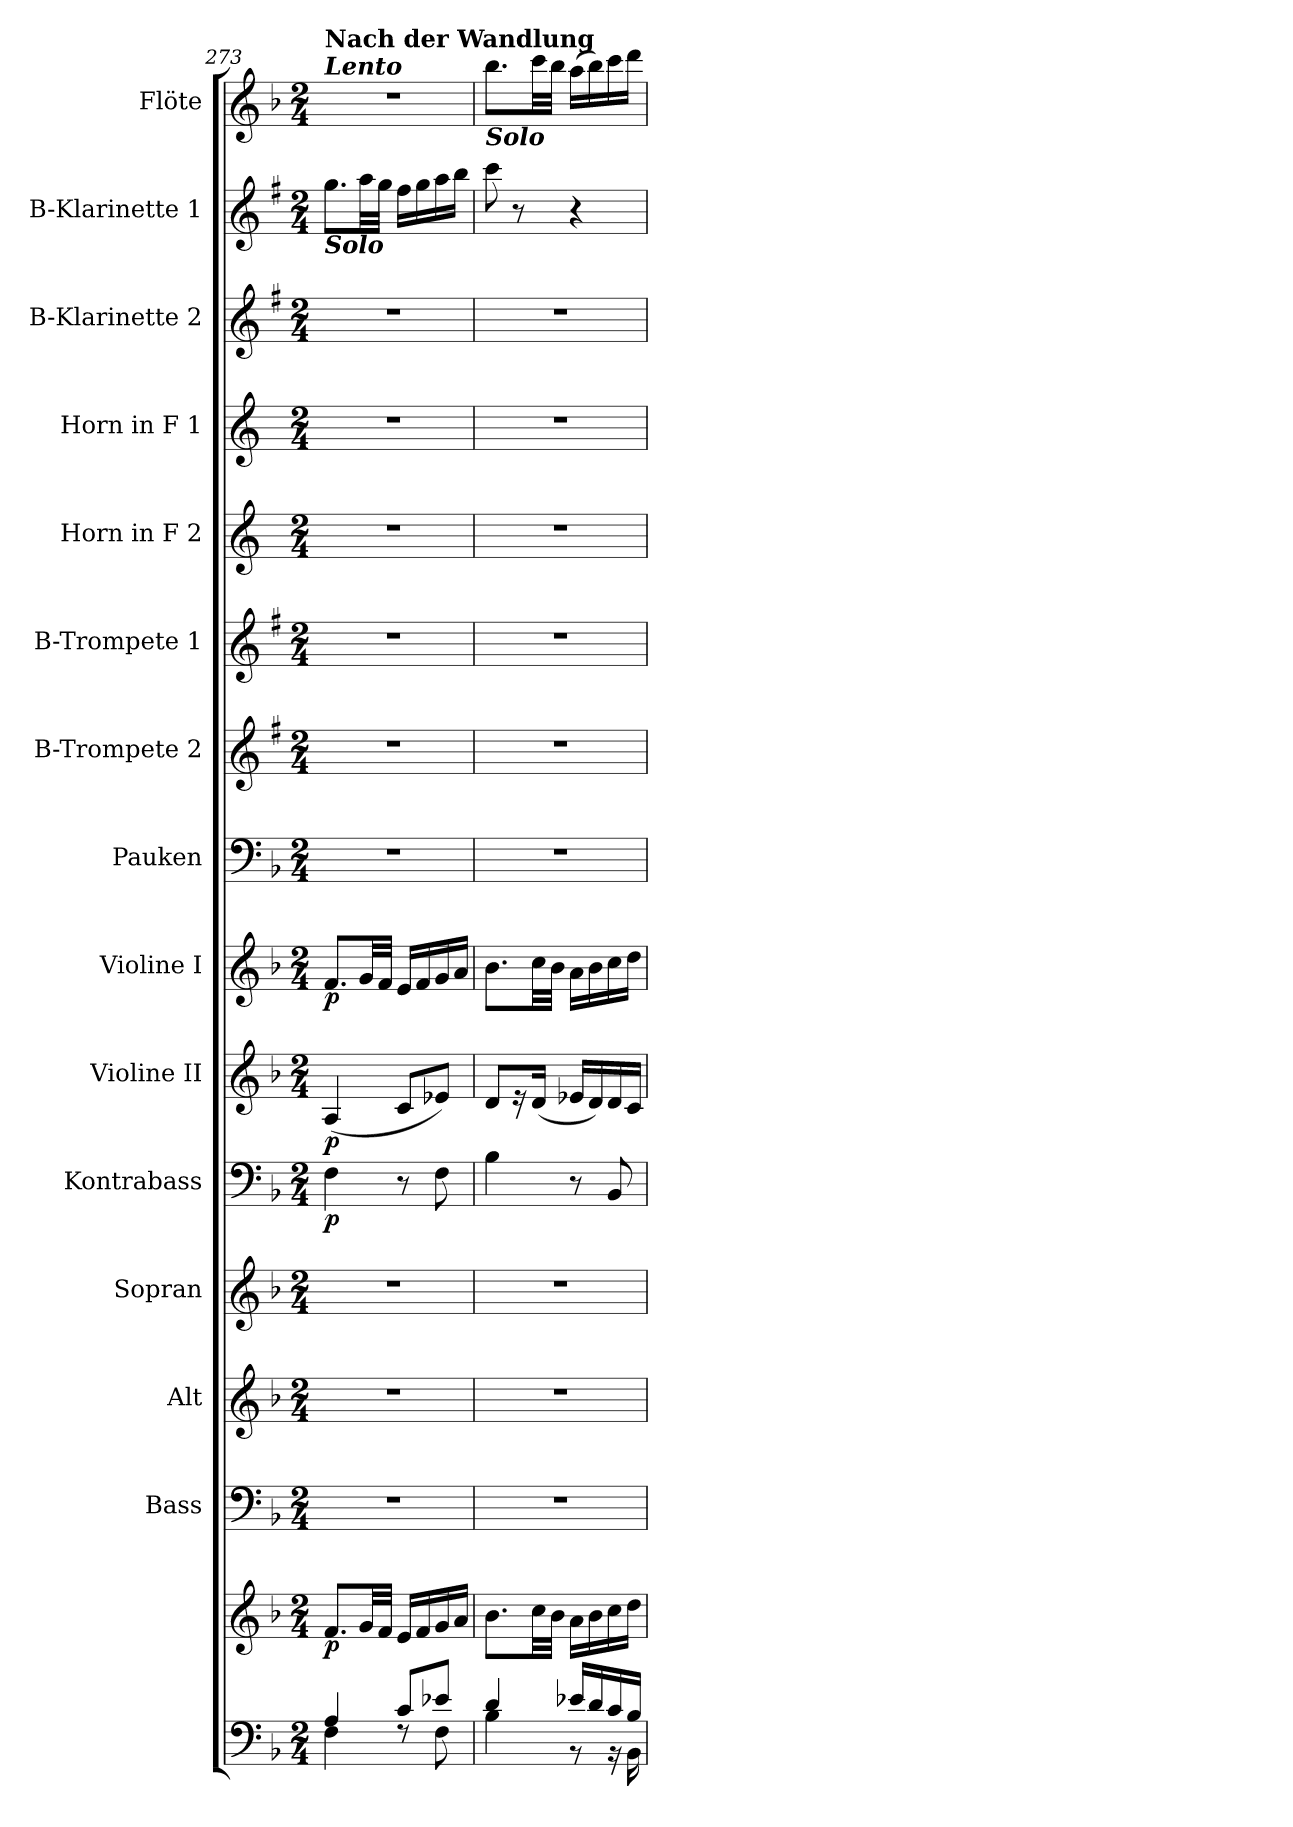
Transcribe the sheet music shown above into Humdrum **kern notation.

**kern	**kern	**dynam	**kern	**kern	**kern	**kern	**dynam	**kern	**dynam	**kern	**dynam	**kern	**kern	**kern	**kern	**kern	**kern	**kern	**kern
*part15	*part15	*part15	*part14	*part13	*part12	*part11	*part11	*part10	*part10	*part9	*part9	*part8	*part7	*part6	*part5	*part4	*part3	*part2	*part1
*staff16	*staff15	*staff15/16	*staff14	*staff13	*staff12	*staff11	*staff11	*staff10	*staff10	*staff9	*staff9	*staff8	*staff7	*staff6	*staff5	*staff4	*staff3	*staff2	*staff1
*	*	*	*I"Bass	*I"Alt	*I"Sopran	*I"Kontrabass	*	*I"Violine II	*	*I"Violine I	*	*I"Pauken	*I"B-Trompete 2	*I"B-Trompete 1	*I"Horn in F 2	*I"Horn in F 1	*I"B-Klarinette 2	*I"B-Klarinette 1	*I"Flöte
*	*	*	*I'B.	*I'A.	*I'S.	*I'Kb.	*	*I'Vl. II	*	*I'Vl. I	*	*I'Pk.	*I'B Trp. 2	*I'B Trp. 1	*	*	*I'B Kl. 2	*I'B Kl. 1	*I'Fl.
!!LO:PB:g=z
*clefF4	*clefG2	*	*clefF4	*clefG2	*clefG2	*clefF4	*	*clefG2	*	*clefG2	*	*clefF4	*clefG2	*clefG2	*clefG2	*clefG2	*clefG2	*clefG2	*clefG2
*	*	*	*	*	*	*ITrd7c12	*	*	*	*	*	*	*ITrd1c2	*ITrd1c2	*ITrd4c7	*ITrd4c7	*ITrd1c2	*ITrd1c2	*
*k[b-]	*k[b-]	*	*k[b-]	*k[b-]	*k[b-]	*k[b-]	*	*k[b-]	*	*k[b-]	*	*k[b-]	*k[b-]	*k[b-]	*k[b-]	*k[b-]	*k[b-]	*k[b-]	*k[b-]
*F:	*F:	*	*F:	*F:	*F:	*F:	*	*F:	*	*F:	*	*F:	*F:	*F:	*F:	*F:	*F:	*F:	*F:
*M2/4	*M2/4	*	*M2/4	*M2/4	*M2/4	*M2/4	*	*M2/4	*	*M2/4	*	*M2/4	*M2/4	*M2/4	*M2/4	*M2/4	*M2/4	*M2/4	*M2/4
=273	=273	=273	=273	=273	=273	=273	=273	=273	=273	=273	=273	=273	=273	=273	=273	=273	=273	=273	=273
*^	*	*	*	*	*	*	*	*	*	*	*	*	*	*	*	*	*	*	*
!	!	!	!	!	!	!	!	!	!	!	!	!	!	!	!	!	!	!	!	!LO:TX:a:Bi:t=Lento
!	!	!	!	!	!	!	!	!	!	!	!	!	!	!	!	!	!	!	!	!LO:TX:a:B:t=Nach der Wandlung
!	!	!	!	!	!	!	!	!	!	!	!	!	!	!	!	!	!	!	!LO:TX:b:Bi:t=Solo	!
!	!	!	!LO:DY:b	!	!	!	!	!LO:DY:b	!	!LO:DY:b	!	!LO:DY:b	!	!	!	!	!	!	!	!
4A/	4F\	8.f/L	p	2r	2r	2r	4FF\	p	(<4A/	p	8.f/L	p	2r	2r	2r	2r	2r	2r	8.ff\L	2r
.	.	32g/LL	.	.	.	.	.	.	.	.	32g/LL	.	.	.	.	.	.	.	32gg\LL	.
.	.	32f/JJJ	.	.	.	.	.	.	.	.	32f/JJJ	.	.	.	.	.	.	.	32ff\JJJ	.
8c/L	8rE	16e/LL	.	.	.	.	8r	.	8c/L	.	16e/LL	.	.	.	.	.	.	.	16ee\LL	.
.	.	16f/	.	.	.	.	.	.	.	.	16f/	.	.	.	.	.	.	.	16ff\	.
8e-X/J	8F\	16g/	.	.	.	.	8FF\	.	8e-X/J)	.	16g/	.	.	.	.	.	.	.	16gg\	.
.	.	16a/JJ	.	.	.	.	.	.	.	.	16a/JJ	.	.	.	.	.	.	.	16aa\JJ	.
=274	=274	=274	=274	=274	=274	=274	=274	=274	=274	=274	=274	=274	=274	=274	=274	=274	=274	=274	=274	=274
!	!	!	!	!	!	!	!	!	!	!	!	!	!	!	!	!	!	!	!	!LO:TX:b:Bi:t=Solo
4d/	4B-\	8.b-\L	.	2r	2r	2r	4BB-\	.	8d/L	.	8.b-\L	.	2r	2r	2r	2r	2r	2r	8bb-\	8.bb-\L
.	.	.	.	.	.	.	.	.	16r	.	.	.	.	.	.	.	.	.	8r	.
.	.	32cc\LL	.	.	.	.	.	.	(<16d/Jk	.	32cc\LL	.	.	.	.	.	.	.	.	32ccc\LL
.	.	32b-\JJJ	.	.	.	.	.	.	.	.	32b-\JJJ	.	.	.	.	.	.	.	.	32bb-\JJJ
16e-X/LL	8r	16a\LL	.	.	.	.	8r	.	16e-X/LL	.	16a\LL	.	.	.	.	.	.	.	4r	(>16aa\LL
16d/	.	16b-\	.	.	.	.	.	.	16d/)	.	16b-\	.	.	.	.	.	.	.	.	16bb-\)
16c/	16r	16cc\	.	.	.	.	8BBB-/	.	16d/	.	16cc\	.	.	.	.	.	.	.	.	16ccc\
16B-/JJ	16BB-\	16dd\JJ	.	.	.	.	.	.	16c/JJ	.	16dd\JJ	.	.	.	.	.	.	.	.	16ddd\JJ
*v	*v	*	*	*	*	*	*	*	*	*	*	*	*	*	*	*	*	*	*	*
=	=	=	=	=	=	=	=	=	=	=	=	=	=	=	=	=	=	=	=
*-	*-	*-	*-	*-	*-	*-	*-	*-	*-	*-	*-	*-	*-	*-	*-	*-	*-	*-	*-
